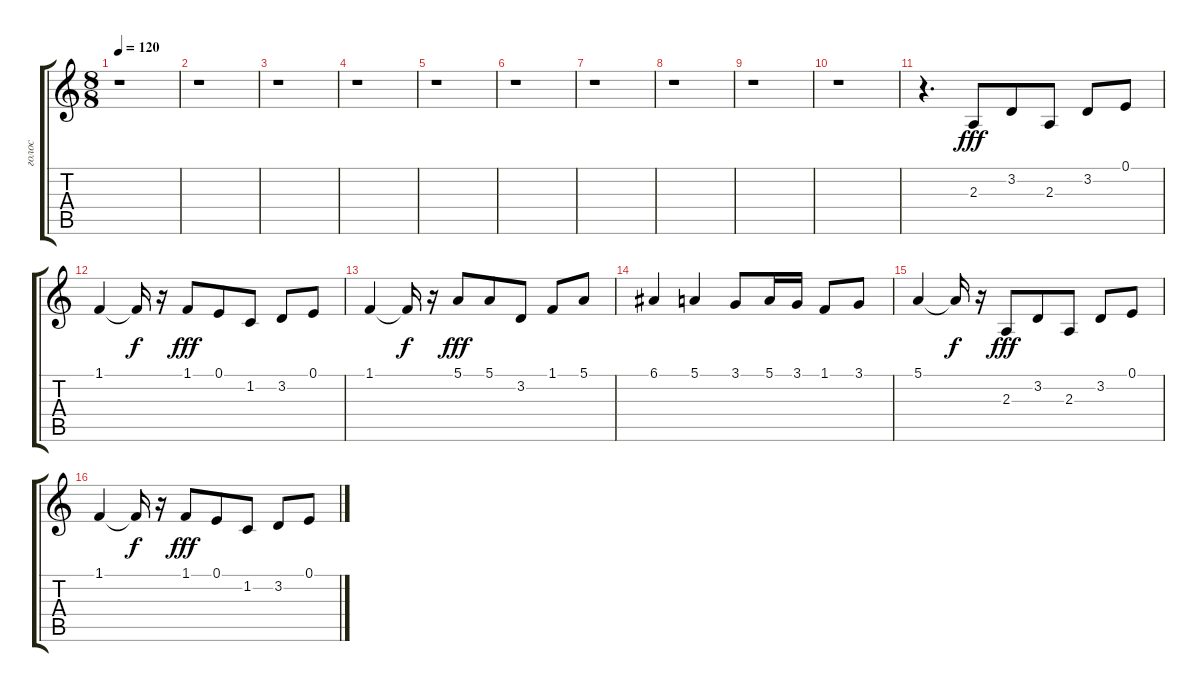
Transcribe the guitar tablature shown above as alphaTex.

\track ("голос" "голос") {instrument flute}
\staff {score tabs}
\tuning (E4 B3 G3 D3 A2 E2) {hide}
\ts (8 8)
\tempo 120
\clef g2
\ks c
r.1{dy fff instrument flute} |
r.1 |
r.1 |
r.1 |
r.1 |
r.1 |
r.1 |
r.1 |
r.1 |
r.1 |
r.4{d} 2.3.8 3.2.8 2.3.8 3.2.8 0.1.8 |
1.1.4 1.1{t}.16{dy f} r.16 1.1.8{dy fff} 0.1.8 1.2.8 3.2.8 0.1.8 |
1.1.4 1.1{t}.16{dy f} r.16 5.1.8{dy fff} 5.1.8 3.2.8 1.1.8 5.1.8 |
6.1.4 5.1.4 3.1.8 5.1.16 3.1.16 1.1.8 3.1.8 |
5.1.4 5.1{t}.16{dy f} r.16 2.3.8{dy fff} 3.2.8 2.3.8 3.2.8 0.1.8 |
1.1.4 1.1{t}.16{dy f} r.16 1.1.8{dy fff} 0.1.8 1.2.8 3.2.8 0.1.8
